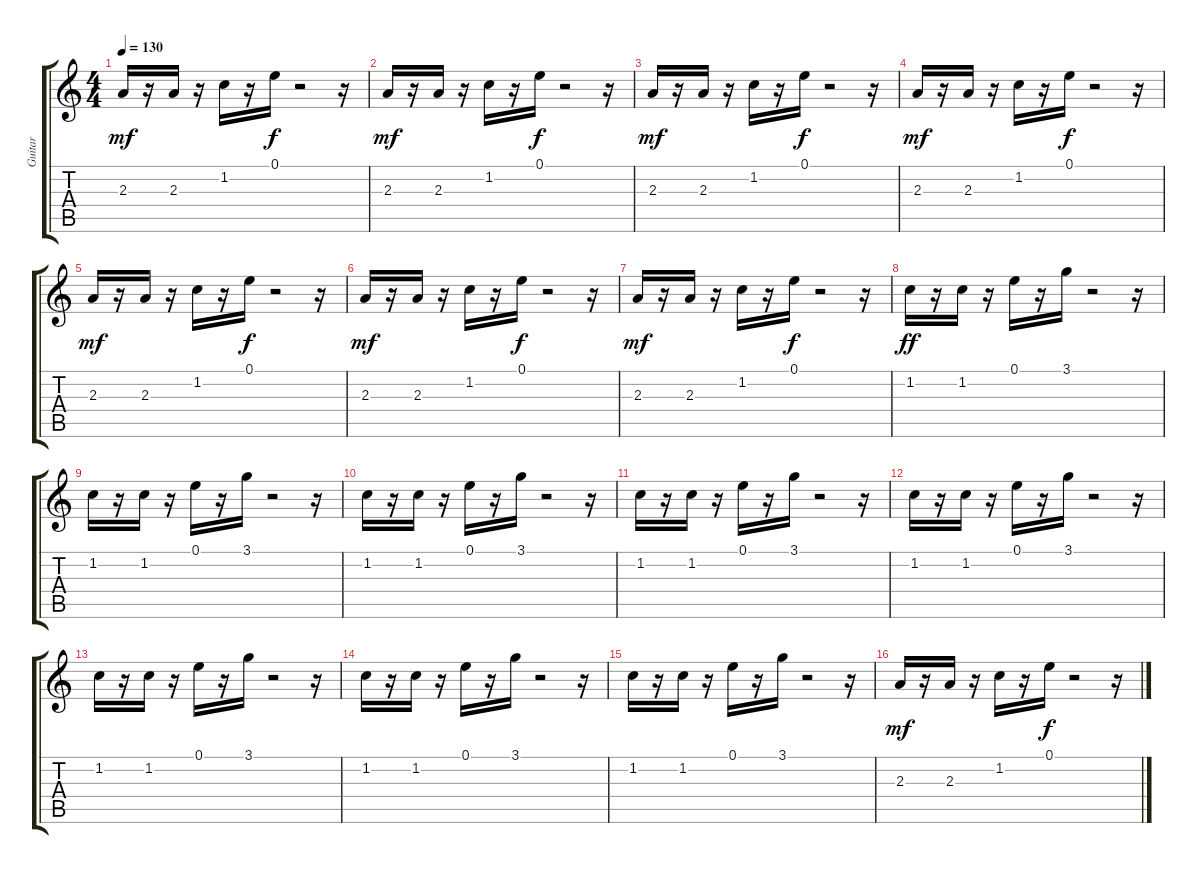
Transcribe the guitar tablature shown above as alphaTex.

\track ("Guitar" "Guitar") {instrument electricguitarclean}
\staff {score tabs}
\tuning (E4 B3 G3 D3 A2 E2) {hide}
\ts (4 4)
\tempo 130
\clef g2
\ks c
2.3.16{dy mf} r.16 2.3.16 r.16 1.2.16 r.16 0.1.16{dy f} r.2 r.16 |
2.3.16{dy mf} r.16 2.3.16 r.16 1.2.16 r.16 0.1.16{dy f} r.2 r.16 |
2.3.16{dy mf} r.16 2.3.16 r.16 1.2.16 r.16 0.1.16{dy f} r.2 r.16 |
2.3.16{dy mf} r.16 2.3.16 r.16 1.2.16 r.16 0.1.16{dy f} r.2 r.16 |
2.3.16{dy mf} r.16 2.3.16 r.16 1.2.16 r.16 0.1.16{dy f} r.2 r.16 |
2.3.16{dy mf} r.16 2.3.16 r.16 1.2.16 r.16 0.1.16{dy f} r.2 r.16 |
2.3.16{dy mf} r.16 2.3.16 r.16 1.2.16 r.16 0.1.16{dy f} r.2 r.16 |
1.2.16{dy ff} r.16 1.2.16 r.16 0.1.16 r.16 3.1.16 r.2 r.16 |
1.2.16 r.16 1.2.16 r.16 0.1.16 r.16 3.1.16 r.2 r.16 |
1.2.16 r.16 1.2.16 r.16 0.1.16 r.16 3.1.16 r.2 r.16 |
1.2.16 r.16 1.2.16 r.16 0.1.16 r.16 3.1.16 r.2 r.16 |
1.2.16 r.16 1.2.16 r.16 0.1.16 r.16 3.1.16 r.2 r.16 |
1.2.16 r.16 1.2.16 r.16 0.1.16 r.16 3.1.16 r.2 r.16 |
1.2.16 r.16 1.2.16 r.16 0.1.16 r.16 3.1.16 r.2 r.16 |
1.2.16 r.16 1.2.16 r.16 0.1.16 r.16 3.1.16 r.2 r.16 |
2.3.16{dy mf} r.16 2.3.16 r.16 1.2.16 r.16 0.1.16{dy f} r.2 r.16
